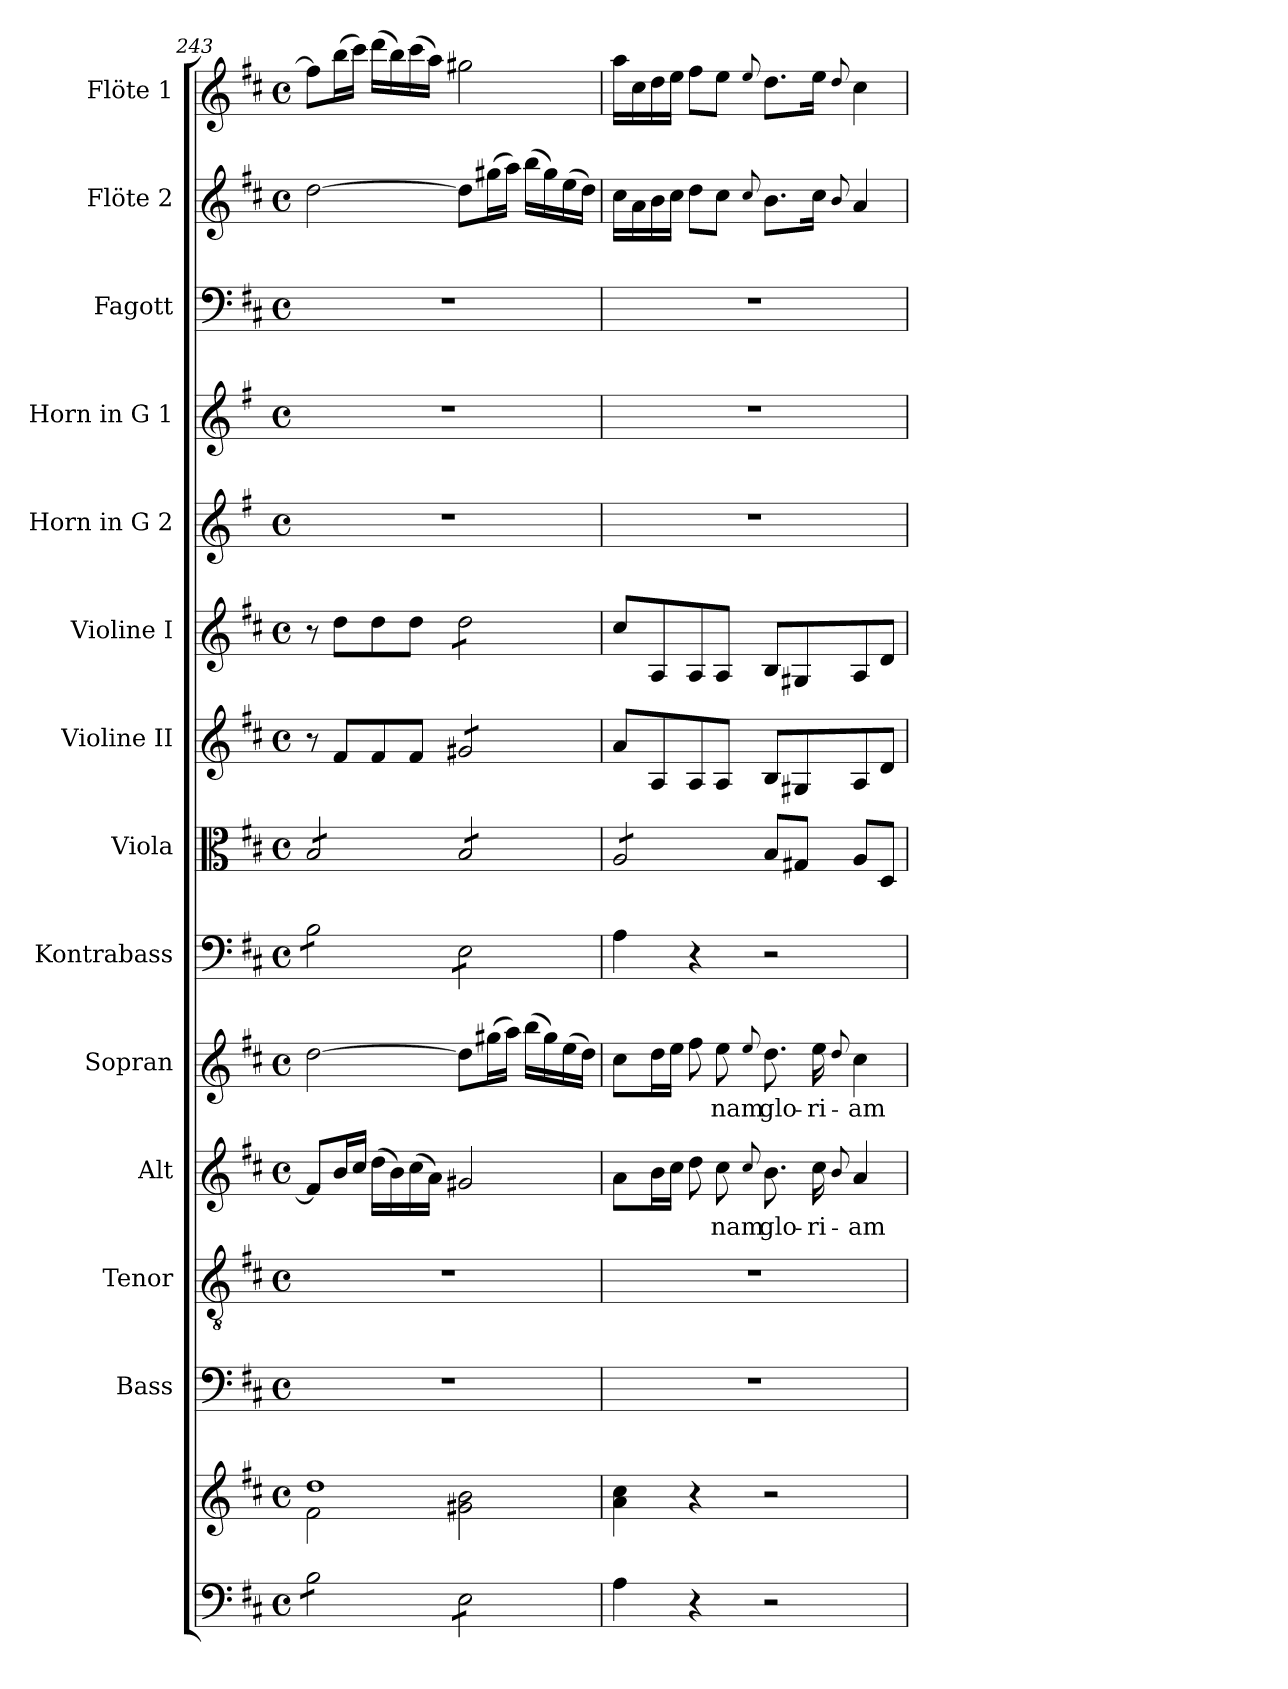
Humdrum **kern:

**kern	**kern	**kern	**kern	**kern	**text	**kern	**text	**kern	**kern	**kern	**kern	**kern	**kern	**kern	**kern	**kern
*part14	*part14	*part13	*part12	*part11	*part11	*part10	*part10	*part9	*part8	*part7	*part6	*part5	*part4	*part3	*part2	*part1
*staff15	*staff14	*staff13	*staff12	*staff11	*staff11	*staff10	*staff10	*staff9	*staff8	*staff7	*staff6	*staff5	*staff4	*staff3	*staff2	*staff1
*	*	*I"Bass	*I"Tenor	*I"Alt	*	*I"Sopran	*	*I"Kontrabass	*I"Viola	*I"Violine II	*I"Violine I	*I"Horn in G 2	*I"Horn in G 1	*I"Fagott	*I"Flöte 2	*I"Flöte 1
*	*	*I'B.	*I'T.	*I'A.	*	*I'S.	*	*I'Kb.	*I'Vla.	*I'Vl. II	*I'Vl. I	*	*	*I'Fg.	*I'Fl. 2	*I'Fl. 1
*clefF4	*clefG2	*clefF4	*clefGv2	*clefG2	*	*clefG2	*	*clefF4	*clefC3	*clefG2	*clefG2	*clefG2	*clefG2	*clefF4	*clefG2	*clefG2
*	*	*	*	*	*	*	*	*ITrd7c12	*	*	*	*ITrd3c5	*ITrd3c5	*	*	*
*k[f#c#]	*k[f#c#]	*k[f#c#]	*k[f#c#]	*k[f#c#]	*	*k[f#c#]	*	*k[f#c#]	*k[f#c#]	*k[f#c#]	*k[f#c#]	*k[f#c#]	*k[f#c#]	*k[f#c#]	*k[f#c#]	*k[f#c#]
*D:	*D:	*D:	*D:	*D:	*	*D:	*	*D:	*D:	*D:	*D:	*D:	*D:	*D:	*D:	*D:
*M4/4	*M4/4	*M4/4	*M4/4	*M4/4	*	*M4/4	*	*M4/4	*M4/4	*M4/4	*M4/4	*M4/4	*M4/4	*M4/4	*M4/4	*M4/4
*met(c)	*met(c)	*met(c)	*met(c)	*met(c)	*	*met(c)	*	*met(c)	*met(c)	*met(c)	*met(c)	*met(c)	*met(c)	*met(c)	*met(c)	*met(c)
=243	=243	=243	=243	=243	=243	=243	=243	=243	=243	=243	=243	=243	=243	=243	=243	=243
*	*^	*	*	*	*	*	*	*	*	*	*	*	*	*	*	*
*tremolo	*	*	*	*	*	*	*	*	*	*	*	*	*	*	*	*	*
*	*	*	*	*	*	*	*	*	*tremolo	*	*	*	*	*	*	*	*
*	*	*	*	*	*	*	*	*	*	*tremolo	*	*	*	*	*	*	*
8B\L	1dd	2f#\	1r	1r	8f#/L]	.	[2dd\	.	8BB\L	8B/L	8r	8r	1r	1r	1r	[2dd\	8ff#\L]
8B\	.	.	.	.	16b/L	.	.	.	8BB\	8B/	8f#/L	8dd\L	.	.	.	.	(>16bb\L
.	.	.	.	.	16cc#/JJ	.	.	.	.	.	.	.	.	.	.	.	16ccc#\JJ)
8B\	.	.	.	.	(>16dd\LL	.	.	.	8BB\	8B/	8f#/	8dd\	.	.	.	.	(>16ddd\LL
.	.	.	.	.	16b\)	.	.	.	.	.	.	.	.	.	.	.	16bb\)
8B\J	.	.	.	.	(>16cc#\	.	.	.	8BB\J	8B/J	8f#/J	8dd\J	.	.	.	.	(>16ccc#\
.	.	.	.	.	16a\JJ)	.	.	.	.	.	.	.	.	.	.	.	16aa\JJ)
*	*	*	*	*	*	*	*	*	*	*	*tremolo	*	*	*	*	*	*
*	*	*	*	*	*	*	*	*	*	*	*	*tremolo	*	*	*	*	*
8E\L	.	2g#X\ 2b\	.	.	2g#X/	.	8dd\L]	.	8EE\L	8B/L	8g#X/L	8dd\L	.	.	.	8dd\L]	2gg#X\
8E\	.	.	.	.	.	.	(>16gg#X\L	.	8EE\	8B/	8g#X/	8dd\	.	.	.	(>16gg#X\L	.
.	.	.	.	.	.	.	16aa\JJ)	.	.	.	.	.	.	.	.	16aa\JJ)	.
8E\	.	.	.	.	.	.	(>16bb\LL	.	8EE\	8B/	8g#X/	8dd\	.	.	.	(>16bb\LL	.
.	.	.	.	.	.	.	16gg#\)	.	.	.	.	.	.	.	.	16gg#\)	.
8E\J	.	.	.	.	.	.	(>16ee\	.	8EE\J	8B/J	8g#X/J	8dd\J	.	.	.	(>16ee\	.
*	*	*	*	*	*	*	*	*	*	*	*	*Xtremolo	*	*	*	*	*
*	*	*	*	*	*	*	*	*	*	*	*Xtremolo	*	*	*	*	*	*
*	*	*	*	*	*	*	*	*	*Xtremolo	*	*	*	*	*	*	*	*
*Xtremolo	*	*	*	*	*	*	*	*	*	*	*	*	*	*	*	*	*
.	.	.	.	.	.	.	16dd\JJ)	.	.	.	.	.	.	.	.	16dd\JJ)	.
*	*v	*v	*	*	*	*	*	*	*	*	*	*	*	*	*	*	*
=244	=244	=244	=244	=244	=244	=244	=244	=244	=244	=244	=244	=244	=244	=244	=244	=244
4A\	4a\ 4cc#\	1r	1r	8a\L	.	8cc#\L	.	4AA\	8A/L	8a/L	8cc#/L	1r	1r	1r	16cc#\LL	16aa\LL
.	.	.	.	.	.	.	.	.	.	.	.	.	.	.	16a\	16cc#\
.	.	.	.	16b\L	.	16dd\L	.	.	8A/	8A/	8A/	.	.	.	16b\	16dd\
.	.	.	.	16cc#\JJ	.	16ee\JJ	.	.	.	.	.	.	.	.	16cc#\JJ	16ee\JJ
4r	4r	.	.	8dd\	.	8ff#\	.	4r	8A/	8A/	8A/	.	.	.	8dd\L	8ff#\L
!	!	!	!	!	!LO:LY:b	!	!LO:LY:b	!	!	!	!	!	!	!	!	!
.	.	.	.	8cc#\	-nam	8ee\	-nam	.	8A/J	8A/J	8A/J	.	.	.	8cc#\J	8ee\J
*	*	*	*	*	*	*	*	*	*Xtremolo	*	*	*	*	*	*	*
.	.	.	.	8qqcc#/	.	8qqee/	.	.	.	.	.	.	.	.	8qqcc#/	8qqee/
!	!	!	!	!	!LO:LY:b	!	!LO:LY:b	!	!	!	!	!	!	!	!	!
2r	2r	.	.	8.b\	glo-	8.dd\	glo-	2r	8B/L	8B/L	8B/L	.	.	.	8.b\L	8.dd\L
.	.	.	.	.	.	.	.	.	8G#X/J	8G#X/	8G#X/	.	.	.	.	.
!	!	!	!	!	!LO:LY:b	!	!LO:LY:b	!	!	!	!	!	!	!	!	!
.	.	.	.	16cc#\	-ri-	16ee\	-ri-	.	.	.	.	.	.	.	16cc#\Jk	16ee\Jk
.	.	.	.	8qqb/	.	8qqdd/	.	.	.	.	.	.	.	.	8qqb/	8qqdd/
!	!	!	!	!	!LO:LY:b	!	!LO:LY:b	!	!	!	!	!	!	!	!	!
.	.	.	.	4a/	-am	4cc#\	-am	.	8A/L	8A/	8A/	.	.	.	4a/	4cc#\
.	.	.	.	.	.	.	.	.	8D/J	8d/J	8d/J	.	.	.	.	.
=	=	=	=	=	=	=	=	=	=	=	=	=	=	=	=	=
*-	*-	*-	*-	*-	*-	*-	*-	*-	*-	*-	*-	*-	*-	*-	*-	*-
